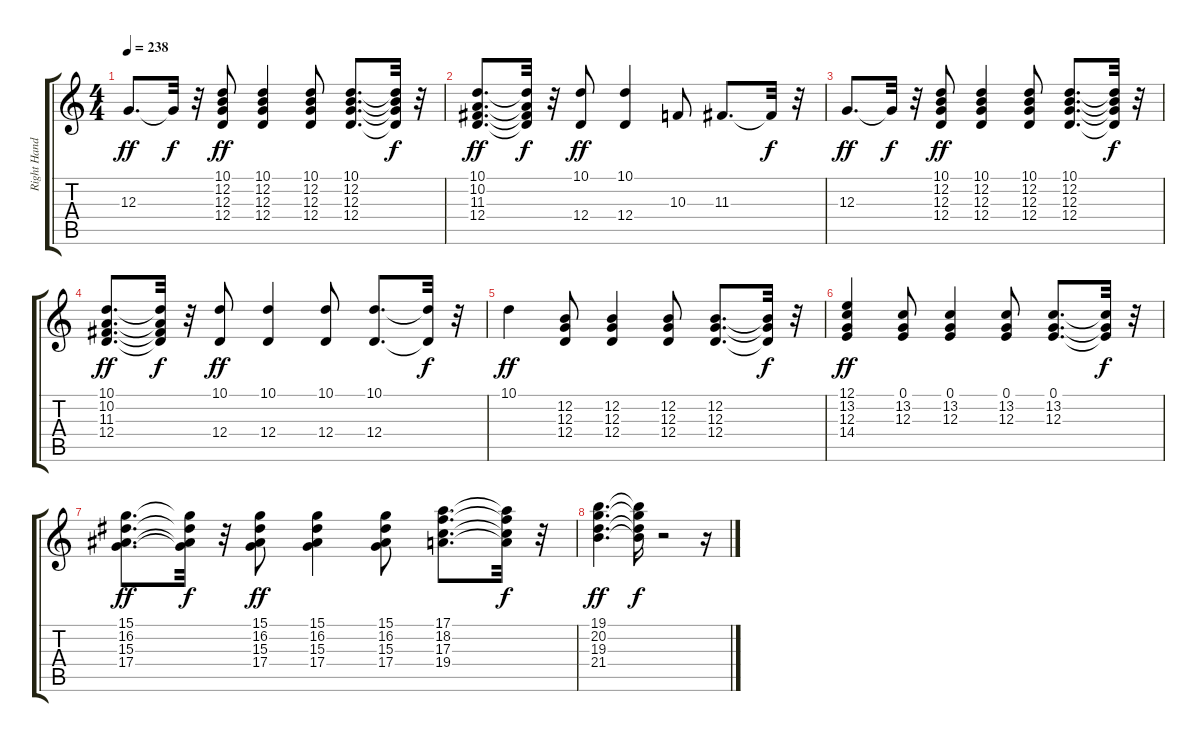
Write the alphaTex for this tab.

\track ("Right Hand" "Right Hand") {instrument acousticgrandpiano}
\staff {score tabs}
\tuning (E4 B3 G3 D3 A2 E2) {hide}
\ts (4 4)
\tempo 238
\clef g2
\ks c
12.3.8{d dy ff} 12.3{t}.32{dy f} r.32 (10.1 12.2 12.3 12.4).8{dy ff} (10.1 12.2 12.3 12.4).4 (10.1 12.2 12.3 12.4).8 (10.1 12.2 12.3 12.4).8{d} (10.1{t} 12.2{t} 12.3{t} 12.4{t}).32{dy f} r.32 |
(10.1 10.2 11.3 12.4).8{d dy ff} (10.1{t} 10.2{t} 11.3{t} 12.4{t}).32{dy f} r.32 (10.1 12.4).8{dy ff} (10.1 12.4).4 10.3.8 11.3.8{d} 11.3{t}.32{dy f} r.32 |
12.3.8{d dy ff} 12.3{t}.32{dy f} r.32 (10.1 12.2 12.3 12.4).8{dy ff} (10.1 12.2 12.3 12.4).4 (10.1 12.2 12.3 12.4).8 (10.1 12.2 12.3 12.4).8{d} (10.1{t} 12.2{t} 12.3{t} 12.4{t}).32{dy f} r.32 |
(10.1 10.2 11.3 12.4).8{d dy ff} (10.1{t} 10.2{t} 11.3{t} 12.4{t}).32{dy f} r.32 (10.1 12.4).8{dy ff} (10.1 12.4).4 (10.1 12.4).8 (10.1 12.4).8{d} (10.1{t} 12.4{t}).32{dy f} r.32 |
10.1.4{dy ff} (12.2 12.3 12.4).8 (12.2 12.3 12.4).4 (12.2 12.3 12.4).8 (12.2 12.3 12.4).8{d} (12.2{t} 12.3{t} 12.4{t}).32{dy f} r.32 |
(12.1 13.2 12.3 14.4).4{dy ff} (0.1 13.2 12.3).8 (0.1 13.2 12.3).4 (0.1 13.2 12.3).8 (0.1 13.2 12.3).8{d} (0.1{t} 13.2{t} 12.3{t}).32{dy f} r.32 |
(15.1 16.2 15.3 17.4).8{d dy ff} (15.1{t} 16.2{t} 15.3{t} 17.4{t}).32{dy f} r.32 (15.1 16.2 15.3 17.4).8{dy ff} (15.1 16.2 15.3 17.4).4 (15.1 16.2 15.3 17.4).8 (17.1 18.2 17.3 19.4).8{d} (17.1{t} 18.2{t} 17.3{t} 19.4{t}).32{dy f} r.32 |
(19.1 20.2 19.3 21.4).4{d dy ff} (19.1{t} 20.2{t} 19.3{t} 21.4{t}).16{dy f} r.2 r.16
